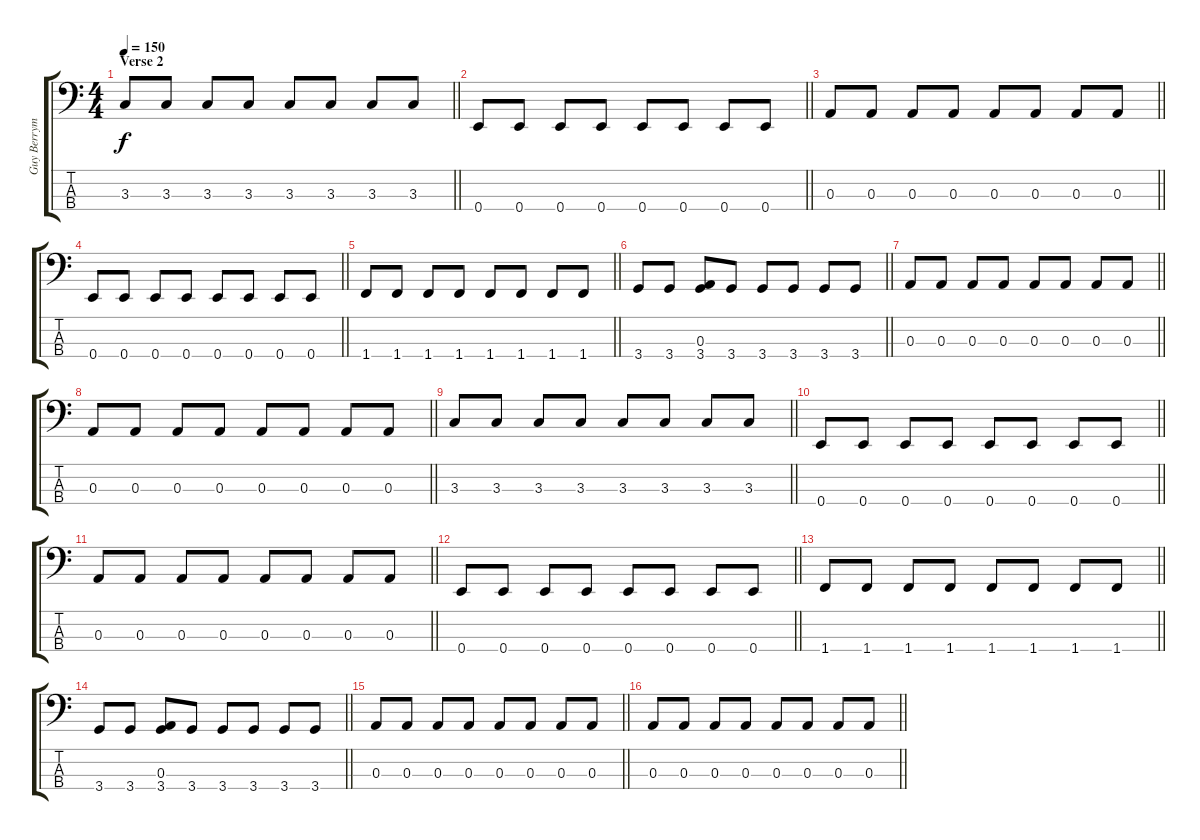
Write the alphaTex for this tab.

\track ("Guy Berryman" "Guy Berrym") {instrument electricbassfinger}
\staff {score tabs}
\tuning (G2 D2 A1 E1) {hide}
\ts (4 4)
\section ("" "Verse 2")
\tempo 150
\clef f4
\barLineRight lightlight
\ks c
3.3.8{dy f} 3.3.8 3.3.8 3.3.8 3.3.8 3.3.8 3.3.8 3.3.8 |
\barLineRight lightlight
0.4.8 0.4.8 0.4.8 0.4.8 0.4.8 0.4.8 0.4.8 0.4.8 |
\barLineRight lightlight
0.3.8 0.3.8 0.3.8 0.3.8 0.3.8 0.3.8 0.3.8 0.3.8 |
\barLineRight lightlight
0.4.8 0.4.8 0.4.8 0.4.8 0.4.8 0.4.8 0.4.8 0.4.8 |
\barLineRight lightlight
1.4.8 1.4.8 1.4.8 1.4.8 1.4.8 1.4.8 1.4.8 1.4.8 |
\barLineRight lightlight
3.4.8 3.4.8 (0.3 3.4).8 3.4.8 3.4.8 3.4.8 3.4.8 3.4.8 |
\barLineRight lightlight
0.3.8 0.3.8 0.3.8 0.3.8 0.3.8 0.3.8 0.3.8 0.3.8 |
\barLineRight lightlight
0.3.8 0.3.8 0.3.8 0.3.8 0.3.8 0.3.8 0.3.8 0.3.8 |
\barLineRight lightlight
3.3.8 3.3.8 3.3.8 3.3.8 3.3.8 3.3.8 3.3.8 3.3.8 |
\barLineRight lightlight
0.4.8 0.4.8 0.4.8 0.4.8 0.4.8 0.4.8 0.4.8 0.4.8 |
\barLineRight lightlight
0.3.8 0.3.8 0.3.8 0.3.8 0.3.8 0.3.8 0.3.8 0.3.8 |
\barLineRight lightlight
0.4.8 0.4.8 0.4.8 0.4.8 0.4.8 0.4.8 0.4.8 0.4.8 |
\barLineRight lightlight
1.4.8 1.4.8 1.4.8 1.4.8 1.4.8 1.4.8 1.4.8 1.4.8 |
\barLineRight lightlight
3.4.8 3.4.8 (0.3 3.4).8 3.4.8 3.4.8 3.4.8 3.4.8 3.4.8 |
\barLineRight lightlight
0.3.8 0.3.8 0.3.8 0.3.8 0.3.8 0.3.8 0.3.8 0.3.8 |
\barLineRight lightlight
0.3.8 0.3.8 0.3.8 0.3.8 0.3.8 0.3.8 0.3.8 0.3.8
